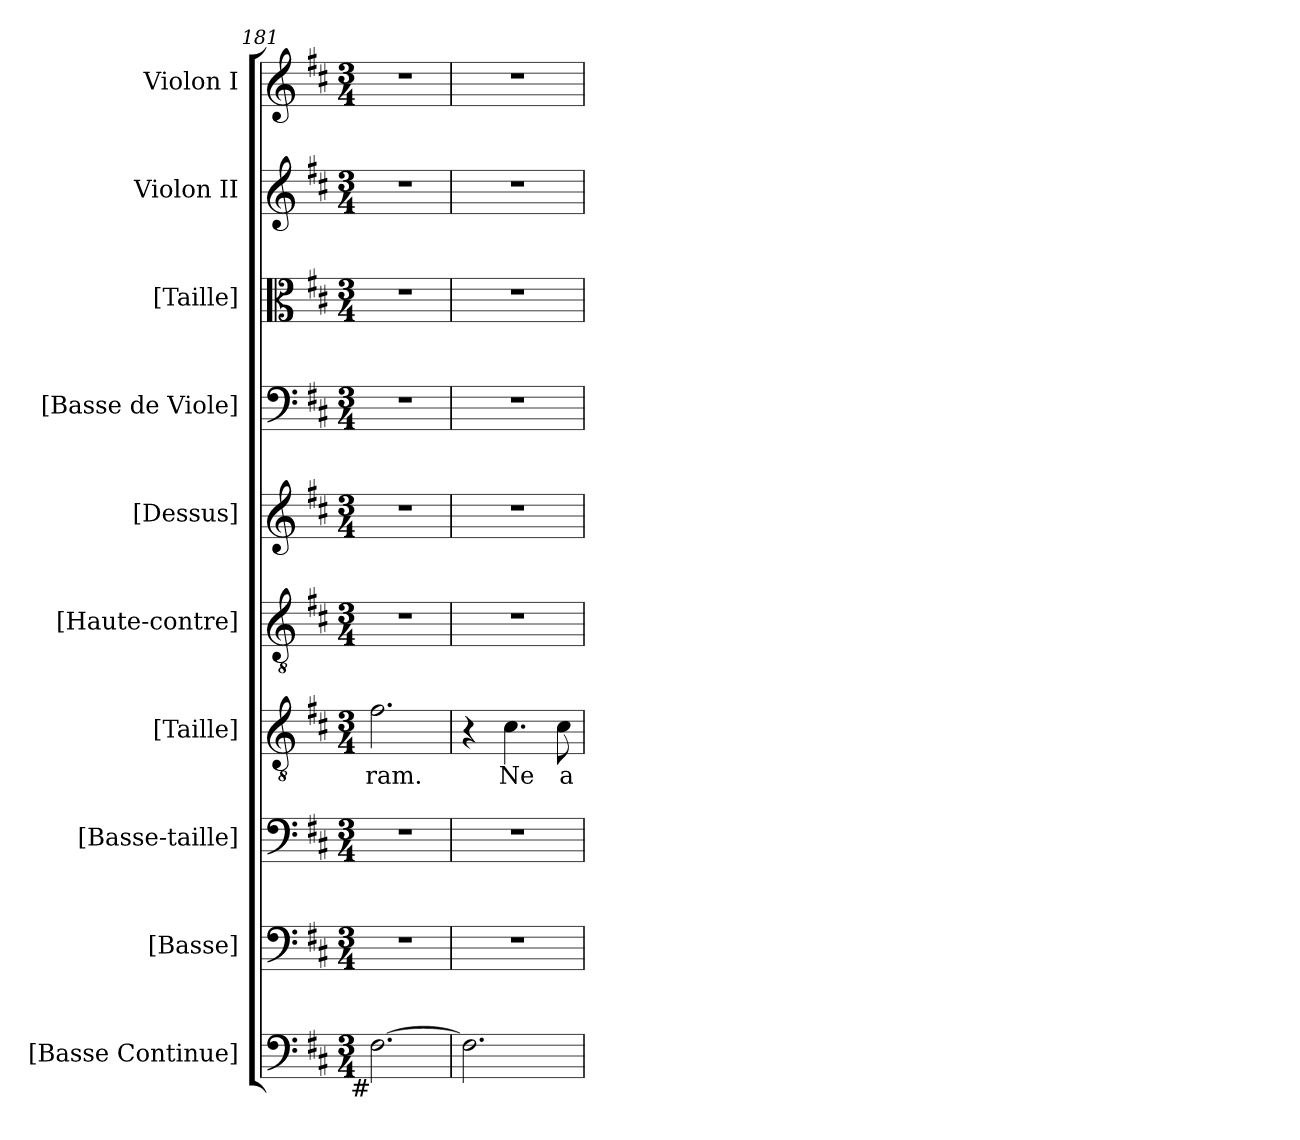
**kern	**kern	**kern	**kern	**text	**kern	**kern	**kern	**kern	**kern	**kern
*part10	*part9	*part8	*part7	*part7	*part6	*part5	*part4	*part3	*part2	*part1
*staff10	*staff9	*staff8	*staff7	*staff7	*staff6	*staff5	*staff4	*staff3	*staff2	*staff1
*I"[Basse Continue]	*I"[Basse]	*I"[Basse-taille]	*I"[Taille]	*	*I"[Haute-contre]	*I"[Dessus]	*I"[Basse de Viole]	*I"[Taille]	*I"Violon II	*I"Violon I
*I'B.c.	*I'B.	*I'B.t.	*I'T.	*	*I'H.C.	*I'D.	*	*	*I'Vln. II	*I'Vln. I
*clefF4	*clefF4	*clefF4	*clefGv2	*	*clefGv2	*clefG2	*clefF4	*clefC3	*clefG2	*clefG2
*	*	*	*ITrd7c12	*	*ITrd7c12	*	*	*	*	*
*k[f#c#]	*k[f#c#]	*k[f#c#]	*k[f#c#]	*	*k[f#c#]	*k[f#c#]	*k[f#c#]	*k[f#c#]	*k[f#c#]	*k[f#c#]
*D:	*D:	*D:	*D:	*	*D:	*D:	*D:	*D:	*D:	*D:
*M3/4	*M3/4	*M3/4	*M3/4	*	*M3/4	*M3/4	*M3/4	*M3/4	*M3/4	*M3/4
=181	=181	=181	=181	=181	=181	=181	=181	=181	=181	=181
!	!LO:N:vis=1	!LO:N:vis=1	!	!	!	!	!	!	!	!
!LO:TX:b:rj:t=#	!	!	!	!	!	!	!	!	!	!
!	!	!	!	!LO:LY:b:color=#000000	!LO:N:vis=1	!LO:N:vis=1	!LO:N:vis=1	!LO:N:vis=1	!LO:N:vis=1	!LO:N:vis=1
[2.F#i\	2.r	2.r	2.F#i\	-ram.	2.r	2.r	2.r	2.r	2.r	2.r
=182	=182	=182	=182	=182	=182	=182	=182	=182	=182	=182
!	!LO:N:vis=1	!LO:N:vis=1	!	!	!LO:N:vis=1	!LO:N:vis=1	!LO:N:vis=1	!LO:N:vis=1	!LO:N:vis=1	!LO:N:vis=1
2.F#i\]	2.r	2.r	4r	.	2.r	2.r	2.r	2.r	2.r	2.r
!	!	!	!	!LO:LY:b:color=#000000	!	!	!	!	!	!
.	.	.	4.C#i\	Ne	.	.	.	.	.	.
!	!	!	!	!LO:LY:b:color=#000000	!	!	!	!	!	!
.	.	.	8C#i\	a-	.	.	.	.	.	.
=	=	=	=	=	=	=	=	=	=	=
*-	*-	*-	*-	*-	*-	*-	*-	*-	*-	*-
